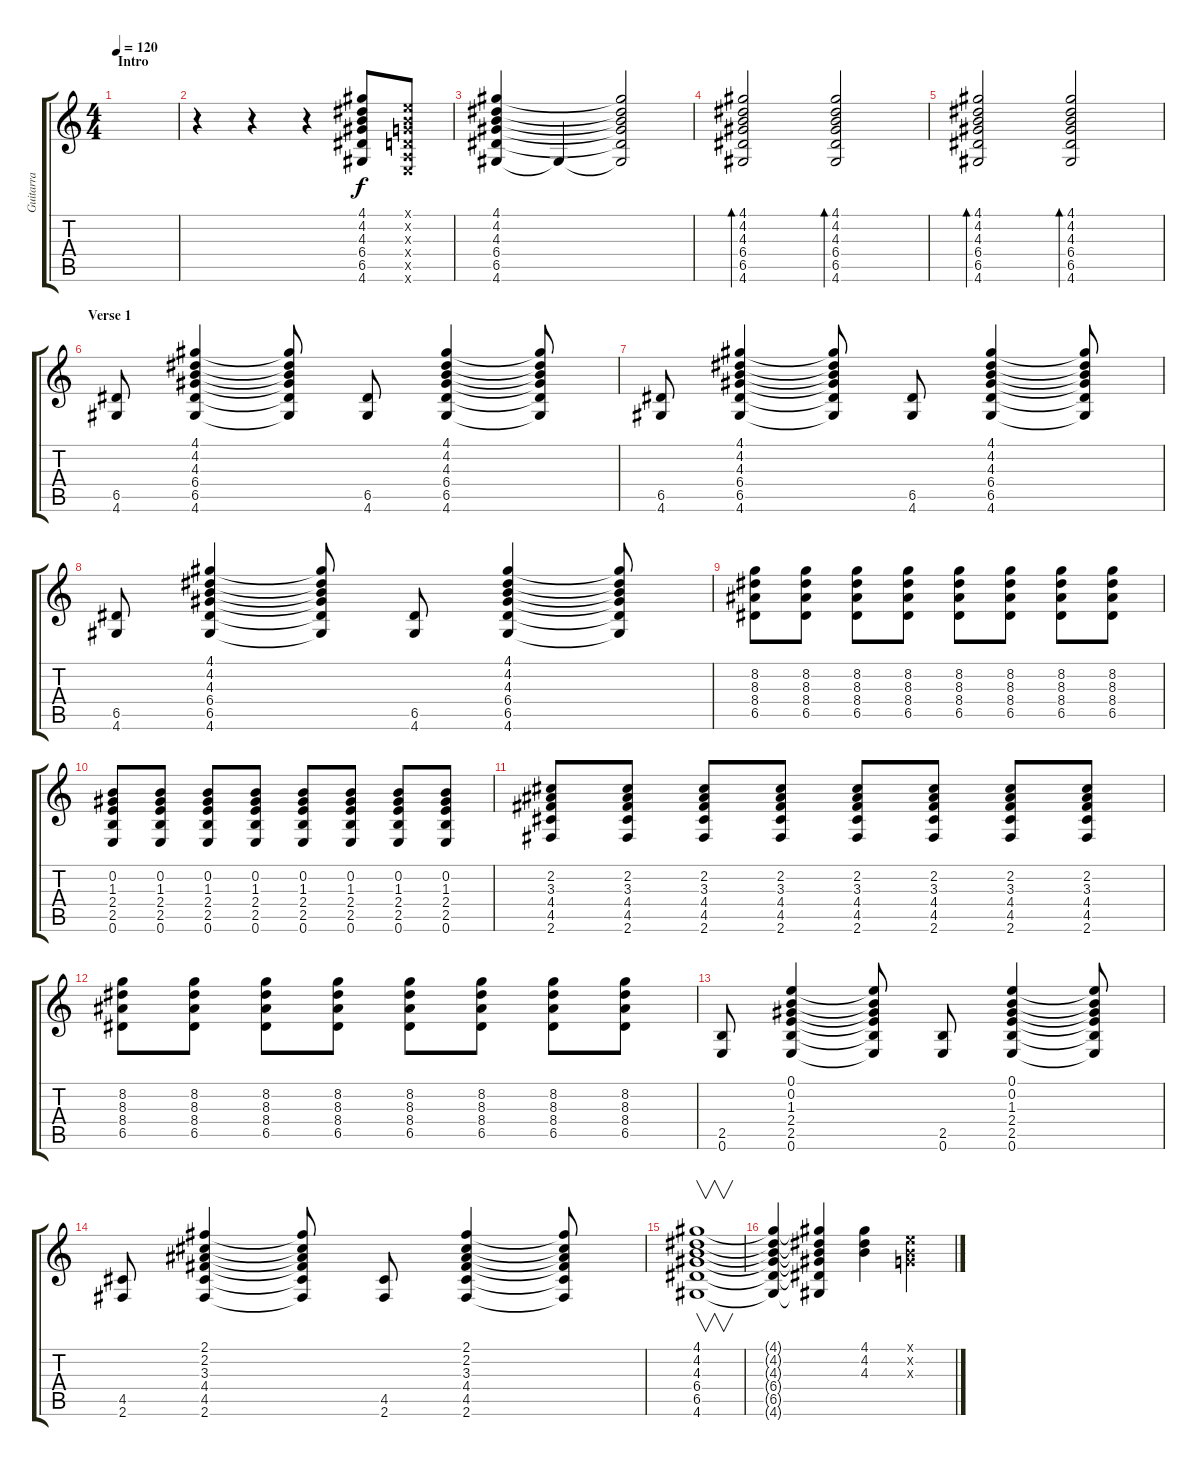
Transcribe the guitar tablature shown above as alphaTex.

\track ("Guitarra" "Guitarra") {instrument distortionguitar}
\staff {score tabs}
\tuning (E4 B3 G3 D3 A2 E2) {hide}
\ts (4 4)
\section ("" "Intro")
\tempo 120
\clef g2
\ks c
|
r.4 r.4 r.4 (4.1 4.2 4.3 6.4 6.5 4.6).8 (0.1{x} 0.2{x} 0.3{x} 0.4{x} 0.5{x} 0.6{x}).8 |
(4.1 4.2 4.3 6.4 6.5 4.6).4 4.6{t}.4 (4.1{t} 4.2{t} 4.3{t} 6.4{t} 6.5{t} 4.6{t}).2 |
(4.1 4.2 4.3 6.4 6.5 4.6).2{bd 120} (4.1 4.2 4.3 6.4 6.5 4.6).2{bd 120} |
(4.1 4.2 4.3 6.4 6.5 4.6).2{bd 120} (4.1 4.2 4.3 6.4 6.5 4.6).2{bd 120} |
\section ("" "Verse 1")
(6.5 4.6).8 (4.1 4.2 4.3 6.4 6.5 4.6).4 (4.1{t} 4.2{t} 4.3{t} 6.4{t} 6.5{t} 4.6{t}).8 (6.5 4.6).8 (4.1 4.2 4.3 6.4 6.5 4.6).4 (4.1{t} 4.2{t} 4.3{t} 6.4{t} 6.5{t} 4.6{t}).8 |
(6.5 4.6).8 (4.1 4.2 4.3 6.4 6.5 4.6).4 (4.1{t} 4.2{t} 4.3{t} 6.4{t} 6.5{t} 4.6{t}).8 (6.5 4.6).8 (4.1 4.2 4.3 6.4 6.5 4.6).4 (4.1{t} 4.2{t} 4.3{t} 6.4{t} 6.5{t} 4.6{t}).8 |
(6.5 4.6).8 (4.1 4.2 4.3 6.4 6.5 4.6).4 (4.1{t} 4.2{t} 4.3{t} 6.4{t} 6.5{t} 4.6{t}).8 (6.5 4.6).8 (4.1 4.2 4.3 6.4 6.5 4.6).4 (4.1{t} 4.2{t} 4.3{t} 6.4{t} 6.5{t} 4.6{t}).8 |
(8.2 8.3 8.4 6.5).8 (8.2 8.3 8.4 6.5).8 (8.2 8.3 8.4 6.5).8 (8.2 8.3 8.4 6.5).8 (8.2 8.3 8.4 6.5).8 (8.2 8.3 8.4 6.5).8 (8.2 8.3 8.4 6.5).8 (8.2 8.3 8.4 6.5).8 |
(0.2 1.3 2.4 2.5 0.6).8 (0.2 1.3 2.4 2.5 0.6).8 (0.2 1.3 2.4 2.5 0.6).8 (0.2 1.3 2.4 2.5 0.6).8 (0.2 1.3 2.4 2.5 0.6).8 (0.2 1.3 2.4 2.5 0.6).8 (0.2 1.3 2.4 2.5 0.6).8 (0.2 1.3 2.4 2.5 0.6).8 |
(2.2 3.3 4.4 4.5 2.6).8 (2.2 3.3 4.4 4.5 2.6).8 (2.2 3.3 4.4 4.5 2.6).8 (2.2 3.3 4.4 4.5 2.6).8 (2.2 3.3 4.4 4.5 2.6).8 (2.2 3.3 4.4 4.5 2.6).8 (2.2 3.3 4.4 4.5 2.6).8 (2.2 3.3 4.4 4.5 2.6).8 |
(8.2 8.3 8.4 6.5).8 (8.2 8.3 8.4 6.5).8 (8.2 8.3 8.4 6.5).8 (8.2 8.3 8.4 6.5).8 (8.2 8.3 8.4 6.5).8 (8.2 8.3 8.4 6.5).8 (8.2 8.3 8.4 6.5).8 (8.2 8.3 8.4 6.5).8 |
(2.5 0.6).8 (0.1 0.2 1.3 2.4 2.5 0.6).4 (0.1{t} 0.2{t} 1.3{t} 2.4{t} 2.5{t} 0.6{t}).8 (2.5 0.6).8 (0.1 0.2 1.3 2.4 2.5 0.6).4 (0.1{t} 0.2{t} 1.3{t} 2.4{t} 2.5{t} 0.6{t}).8 |
(4.5 2.6).8 (2.1 2.2 3.3 4.4 4.5 2.6).4 (2.1{t} 2.2{t} 3.3{t} 4.4{t} 4.5{t} 2.6{t}).8 (4.5 2.6).8 (2.1 2.2 3.3 4.4 4.5 2.6).4 (2.1{t} 2.2{t} 3.3{t} 4.4{t} 4.5{t} 2.6{t}).8 |
(4.1 4.2 4.3 6.4 6.5 4.6).1{v} |
(4.1{t} 4.2{t} 4.3{t} 6.4{t} 6.5{t} 4.6{t}).4 (4.1{t} 4.2{t} 4.3{t} 6.4{t} 6.5{t} 4.6{t}).4 (4.1 4.2 4.3).4 (0.1{x} 0.2{x} 0.3{x}).4
